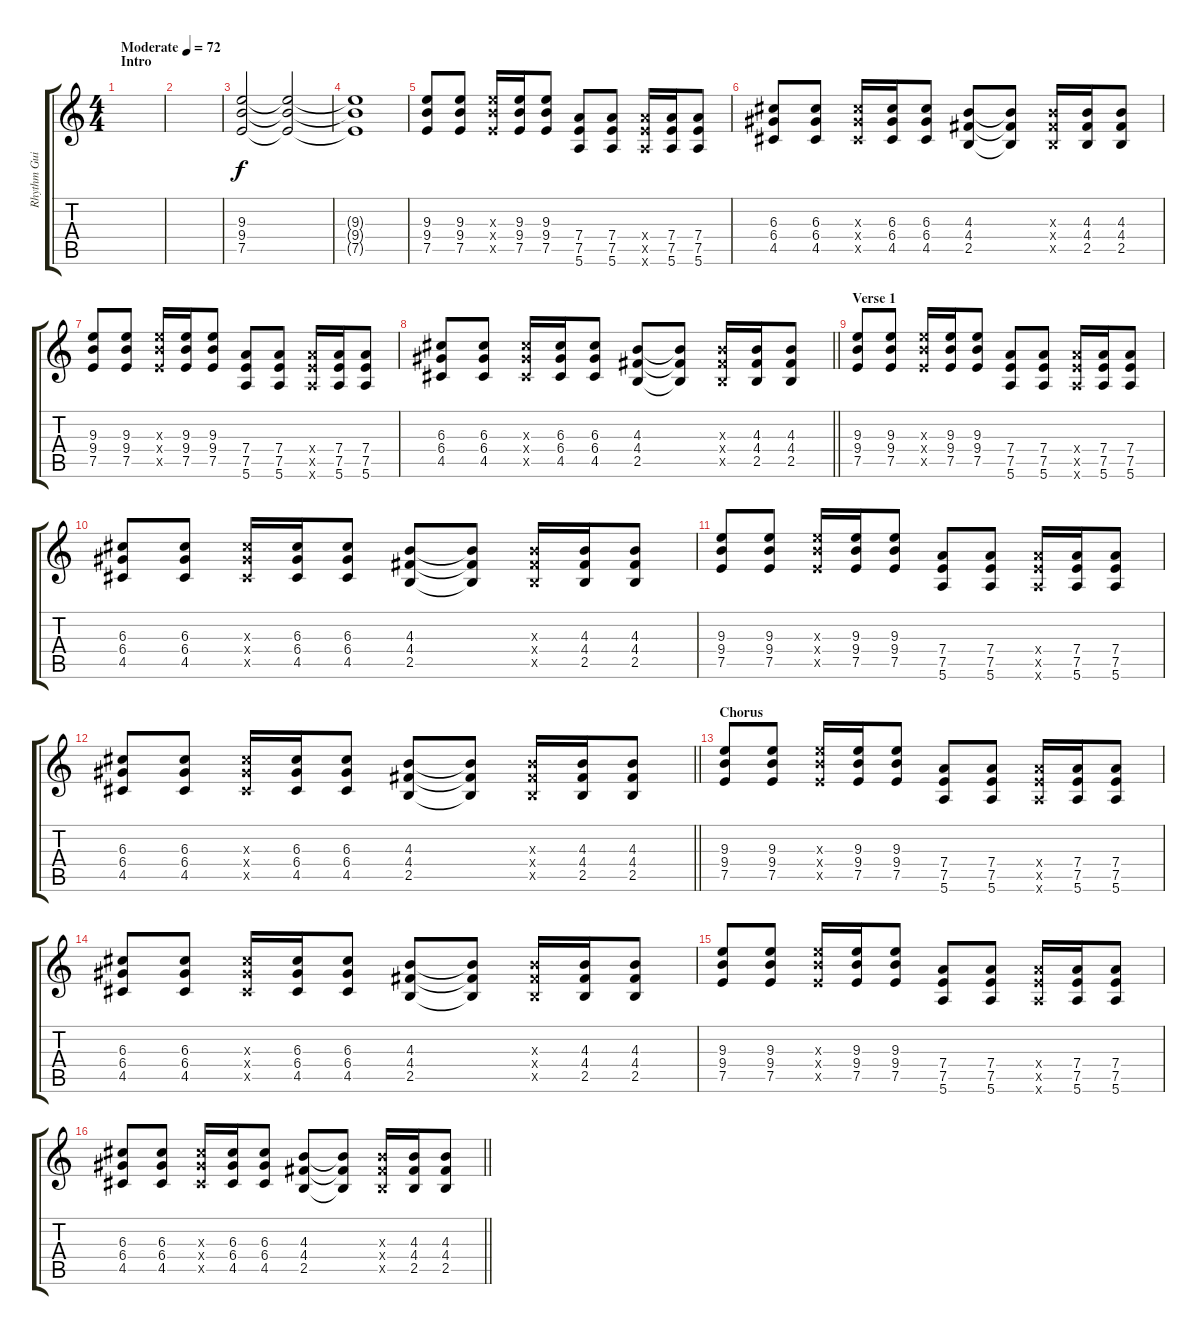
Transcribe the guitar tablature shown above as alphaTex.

\track ("Rhythm Guitar" "Rhythm Gui") {instrument overdrivenguitar}
\staff {score tabs}
\tuning (E4 B3 G3 D3 A2 E2) {hide}
\ts (4 4)
\section ("" "Intro")
\tempo (72 "Moderate")
\clef g2
\ks c
|
|
(9.3 9.4 7.5).2 (9.3{t} 9.4{t} 7.5{t}).2{volume 0} |
(9.3{t} 9.4{t} 7.5{t}).1 |
(9.3 9.4 7.5).8{volume 10} (9.3 9.4 7.5).8 (9.3{x} 9.4{x} 7.5{x}).16 (9.3 9.4 7.5).16 (9.3 9.4 7.5).8 (7.4 7.5 5.6).8 (7.4 7.5 5.6).8 (7.4{x} 7.5{x} 5.6{x}).16 (7.4 7.5 5.6).16 (7.4 7.5 5.6).8 |
(6.3 6.4 4.5).8 (6.3 6.4 4.5).8 (6.3{x} 6.4{x} 4.5{x}).16 (6.3 6.4 4.5).16 (6.3 6.4 4.5).8 (4.3 4.4 2.5).8 (4.3{t} 4.4{t} 2.5{t}).8 (4.3{x} 4.4{x} 2.5{x}).16 (4.3 4.4 2.5).16 (4.3 4.4 2.5).8 |
(9.3 9.4 7.5).8 (9.3 9.4 7.5).8 (9.3{x} 9.4{x} 7.5{x}).16 (9.3 9.4 7.5).16 (9.3 9.4 7.5).8 (7.4 7.5 5.6).8 (7.4 7.5 5.6).8 (7.4{x} 7.5{x} 5.6{x}).16 (7.4 7.5 5.6).16 (7.4 7.5 5.6).8 |
\barLineRight lightlight
(6.3 6.4 4.5).8 (6.3 6.4 4.5).8 (6.3{x} 6.4{x} 4.5{x}).16 (6.3 6.4 4.5).16 (6.3 6.4 4.5).8 (4.3 4.4 2.5).8 (4.3{t} 4.4{t} 2.5{t}).8 (4.3{x} 4.4{x} 2.5{x}).16 (4.3 4.4 2.5).16 (4.3 4.4 2.5).8 |
\section ("" "Verse 1")
(9.3 9.4 7.5).8 (9.3 9.4 7.5).8 (9.3{x} 9.4{x} 7.5{x}).16 (9.3 9.4 7.5).16 (9.3 9.4 7.5).8 (7.4 7.5 5.6).8 (7.4 7.5 5.6).8 (7.4{x} 7.5{x} 5.6{x}).16 (7.4 7.5 5.6).16 (7.4 7.5 5.6).8 |
(6.3 6.4 4.5).8 (6.3 6.4 4.5).8 (6.3{x} 6.4{x} 4.5{x}).16 (6.3 6.4 4.5).16 (6.3 6.4 4.5).8 (4.3 4.4 2.5).8 (4.3{t} 4.4{t} 2.5{t}).8 (4.3{x} 4.4{x} 2.5{x}).16 (4.3 4.4 2.5).16 (4.3 4.4 2.5).8 |
(9.3 9.4 7.5).8 (9.3 9.4 7.5).8 (9.3{x} 9.4{x} 7.5{x}).16 (9.3 9.4 7.5).16 (9.3 9.4 7.5).8 (7.4 7.5 5.6).8 (7.4 7.5 5.6).8 (7.4{x} 7.5{x} 5.6{x}).16 (7.4 7.5 5.6).16 (7.4 7.5 5.6).8 |
\barLineRight lightlight
(6.3 6.4 4.5).8 (6.3 6.4 4.5).8 (6.3{x} 6.4{x} 4.5{x}).16 (6.3 6.4 4.5).16 (6.3 6.4 4.5).8 (4.3 4.4 2.5).8 (4.3{t} 4.4{t} 2.5{t}).8 (4.3{x} 4.4{x} 2.5{x}).16 (4.3 4.4 2.5).16 (4.3 4.4 2.5).8 |
\section ("" "Chorus")
(9.3 9.4 7.5).8 (9.3 9.4 7.5).8 (9.3{x} 9.4{x} 7.5{x}).16 (9.3 9.4 7.5).16 (9.3 9.4 7.5).8 (7.4 7.5 5.6).8 (7.4 7.5 5.6).8 (7.4{x} 7.5{x} 5.6{x}).16 (7.4 7.5 5.6).16 (7.4 7.5 5.6).8 |
(6.3 6.4 4.5).8 (6.3 6.4 4.5).8 (6.3{x} 6.4{x} 4.5{x}).16 (6.3 6.4 4.5).16 (6.3 6.4 4.5).8 (4.3 4.4 2.5).8 (4.3{t} 4.4{t} 2.5{t}).8 (4.3{x} 4.4{x} 2.5{x}).16 (4.3 4.4 2.5).16 (4.3 4.4 2.5).8 |
(9.3 9.4 7.5).8 (9.3 9.4 7.5).8 (9.3{x} 9.4{x} 7.5{x}).16 (9.3 9.4 7.5).16 (9.3 9.4 7.5).8 (7.4 7.5 5.6).8 (7.4 7.5 5.6).8 (7.4{x} 7.5{x} 5.6{x}).16 (7.4 7.5 5.6).16 (7.4 7.5 5.6).8 |
\barLineRight lightlight
(6.3 6.4 4.5).8 (6.3 6.4 4.5).8 (6.3{x} 6.4{x} 4.5{x}).16 (6.3 6.4 4.5).16 (6.3 6.4 4.5).8 (4.3 4.4 2.5).8 (4.3{t} 4.4{t} 2.5{t}).8 (4.3{x} 4.4{x} 2.5{x}).16 (4.3 4.4 2.5).16 (4.3 4.4 2.5).8
